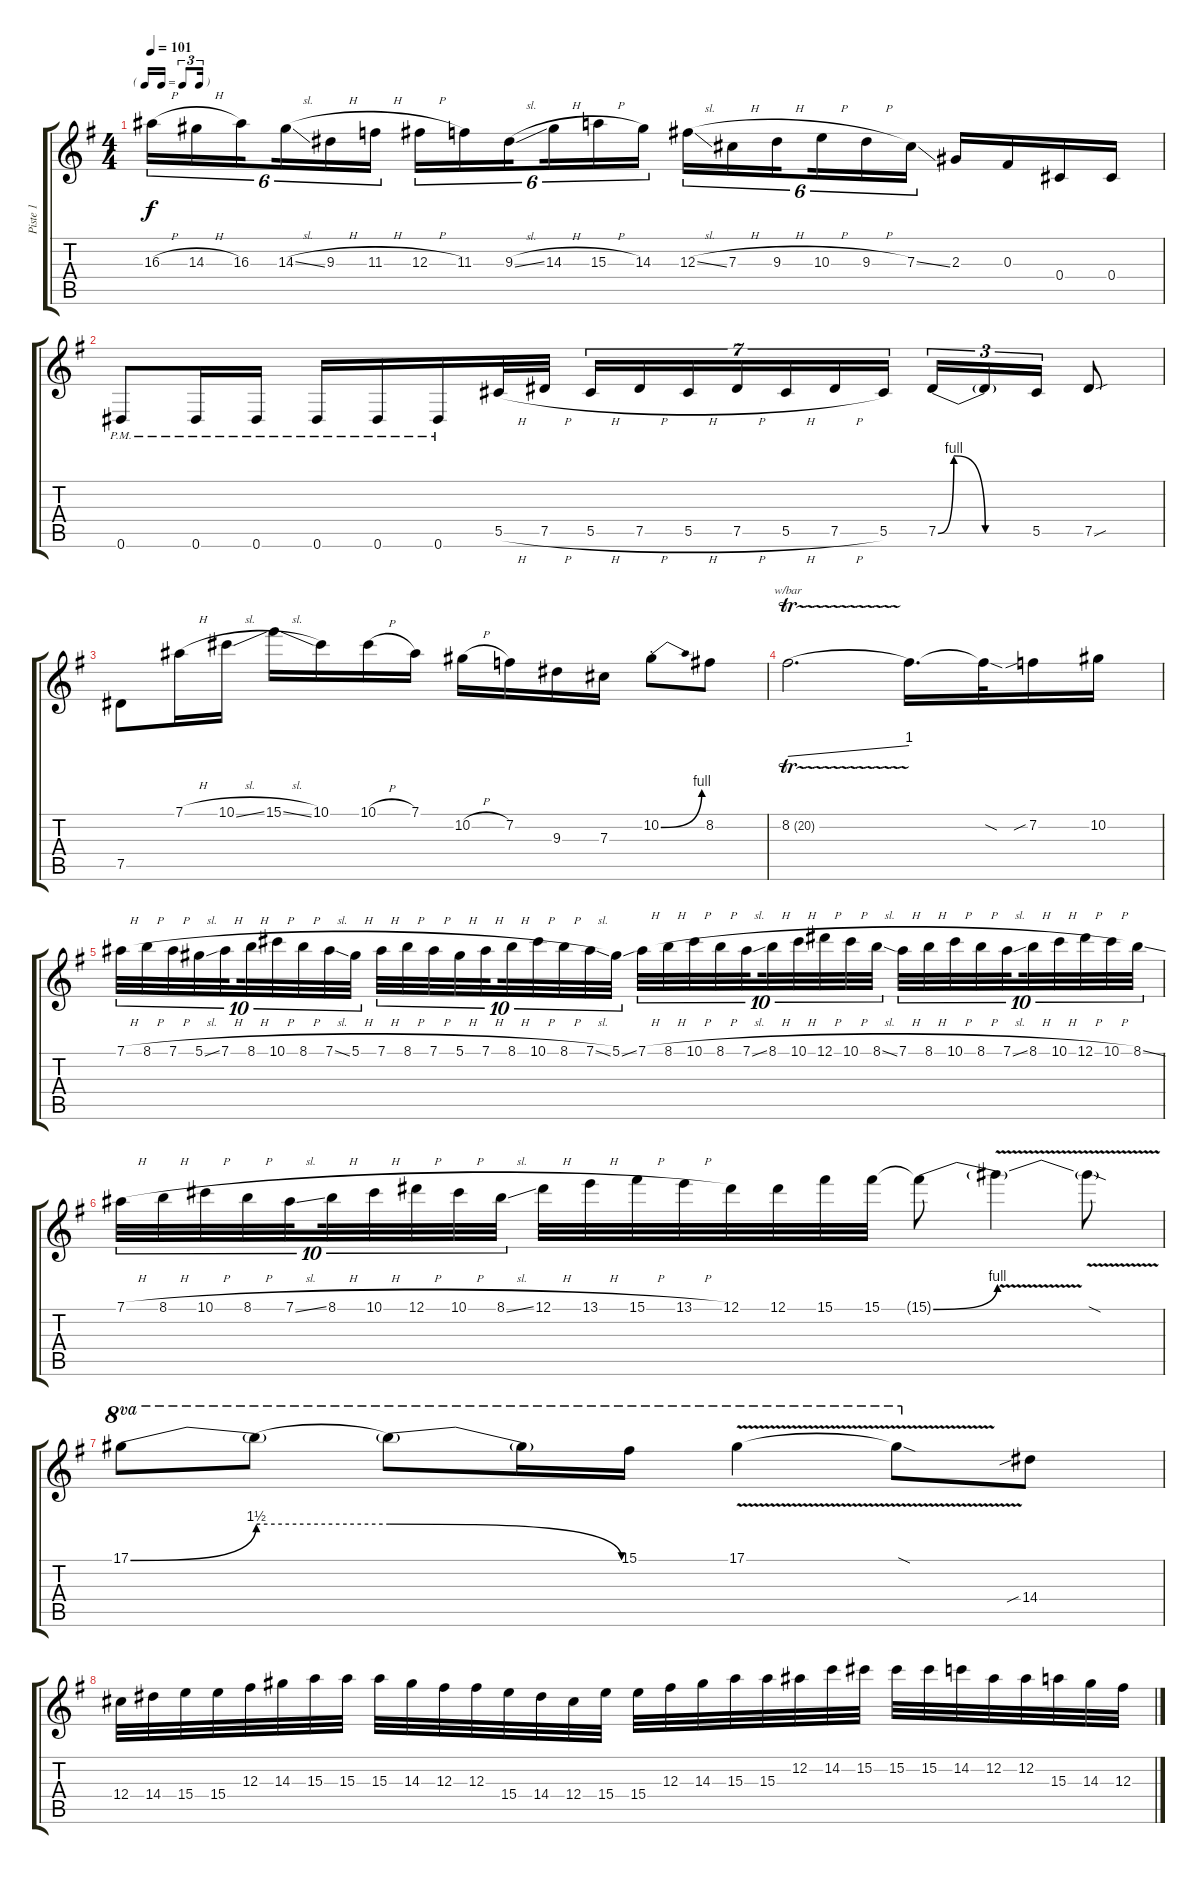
\track ("Piste 1" "Piste 1") {instrument distortionguitar}
\staff {score tabs}
\tuning (Eb4 Bb3 Gb3 Db3 Ab2 Eb2) {hide}
\ts (4 4)
\tf triplet16th
\tempo 101
\clef g2
\ks g
16.3{h}.16{tu (6 4) dy f} 14.3{h}.16{tu (6 4)} 16.3.16{tu (6 4) beam splitsecondary} 14.3{sl}.16{tu (6 4)} 9.3{h}.16{tu (6 4)} 11.3{h}.16{tu (6 4)} 12.3{h}.16{tu (6 4)} 11.3.16{tu (6 4)} 9.3{sl}.16{tu (6 4) beam splitsecondary} 14.3{h}.16{tu (6 4)} 15.3{h}.16{tu (6 4)} 14.3.16{tu (6 4)} 12.3{sl}.16{tu (6 4)} 7.3{h}.16{tu (6 4)} 9.3{h}.16{tu (6 4) beam splitsecondary} 10.3{h}.16{tu (6 4)} 9.3{h}.16{tu (6 4)} 7.3{ss}.16{tu (6 4)} 2.3.16 0.3.16 0.4.16 0.4.16 |
0.6{pm}.8 0.6{pm}.16 0.6{pm}.16 0.6{pm}.16 0.6{pm}.16 0.6{pm}.16 5.5{h}.32 7.5{h}.32 5.5{h}.16{tu (7 4)} 7.5{h}.16{tu (7 4)} 5.5{h}.16{tu (7 4)} 7.5{h}.16{tu (7 4)} 5.5{h}.16{tu (7 4)} 7.5{h}.16{tu (7 4)} 5.5.16{tu (7 4)} 7.5{be (custom 0 0 10 4 30 0 60 0)}.16{tu (3 2)} 7.5{t}.16{tu (3 2)} 5.5.16{tu (3 2)} 7.5{sou}.8 |
7.5.8 7.1{h}.16 10.1{sl}.16 15.1{sl}.16 10.1.16 10.1{h}.16 7.1.16 10.2{h}.16 7.2.16 9.3.16 7.3.16 10.2{be (bend 0 0 60 4) st}.8 8.2.8 |
8.2{tr (20 32)}.2{d tbe (dive default 0 0 60 4)} 8.2{t}.16{d} 8.2{sod t}.32 7.2{sib}.16 10.2.16 |
7.1{h}.32{tu (10 8)} 8.1{h}.32{tu (10 8)} 7.1{h}.32{tu (10 8)} 5.1{sl}.32{tu (10 8)} 7.1{h}.32{tu (10 8) beam splitsecondary} 8.1{h}.32{tu (10 8)} 10.1{h}.32{tu (10 8)} 8.1{h}.32{tu (10 8)} 7.1{sl}.32{tu (10 8)} 5.1{h}.32{tu (10 8)} 7.1{h}.32{tu (10 8)} 8.1{h}.32{tu (10 8)} 7.1{h}.32{tu (10 8)} 5.1{h}.32{tu (10 8)} 7.1{h}.32{tu (10 8) beam splitsecondary} 8.1{h}.32{tu (10 8)} 10.1{h}.32{tu (10 8)} 8.1{h}.32{tu (10 8)} 7.1{sl}.32{tu (10 8)} 5.1{ss}.32{tu (10 8)} 7.1{h}.32{tu (10 8)} 8.1{h}.32{tu (10 8)} 10.1{h}.32{tu (10 8)} 8.1{h}.32{tu (10 8)} 7.1{sl}.32{tu (10 8) beam splitsecondary} 8.1{h}.32{tu (10 8)} 10.1{h}.32{tu (10 8)} 12.1{h}.32{tu (10 8)} 10.1{h}.32{tu (10 8)} 8.1{sl}.32{tu (10 8)} 7.1{h}.32{tu (10 8)} 8.1{h}.32{tu (10 8)} 10.1{h}.32{tu (10 8)} 8.1{h}.32{tu (10 8)} 7.1{sl}.32{tu (10 8) beam splitsecondary} 8.1{h}.32{tu (10 8)} 10.1{h}.32{tu (10 8)} 12.1{h}.32{tu (10 8)} 10.1{h}.32{tu (10 8)} 8.1{ss}.32{tu (10 8)} |
7.1{h}.32{tu (10 8)} 8.1{h}.32{tu (10 8)} 10.1{h}.32{tu (10 8)} 8.1{h}.32{tu (10 8)} 7.1{sl}.32{tu (10 8) beam splitsecondary} 8.1{h}.32{tu (10 8)} 10.1{h}.32{tu (10 8)} 12.1{h}.32{tu (10 8)} 10.1{h}.32{tu (10 8)} 8.1{sl}.32{tu (10 8)} 12.1{h}.32 13.1{h}.32 15.1{h}.32 13.1{h}.32 12.1.32 12.1.32 15.1.32 15.1.32 15.1{be (bend 0 0 60 4) t}.8 15.1{v t}.4 15.1{sod t}.8 |
17.1{be (bend 0 0 60 6)}.8{ot 8va} 17.1{be (hold 0 6 60 6) t}.8{ot 8va} 17.1{be (release 0 6 60 0) t}.8{ot 8va} 17.1{t}.16{ot 8va} 15.1.16{ot 8va} 17.1{v}.4{ot 8va} 17.1{sod t}.8{ot 8va} 14.4{sib}.8 |
12.4.32 14.4.32 15.4.32 15.4.32 12.3.32 14.3.32 15.3.32 15.3.32 15.3.32 14.3.32 12.3.32 12.3.32 15.4.32 14.4.32 12.4.32 15.4.32 15.4.32 12.3.32 14.3.32 15.3.32 15.3.32 12.2.32 14.2.32 15.2.32 15.2.32 15.2.32 14.2.32 12.2.32 12.2.32 15.3.32 14.3.32 12.3.32
